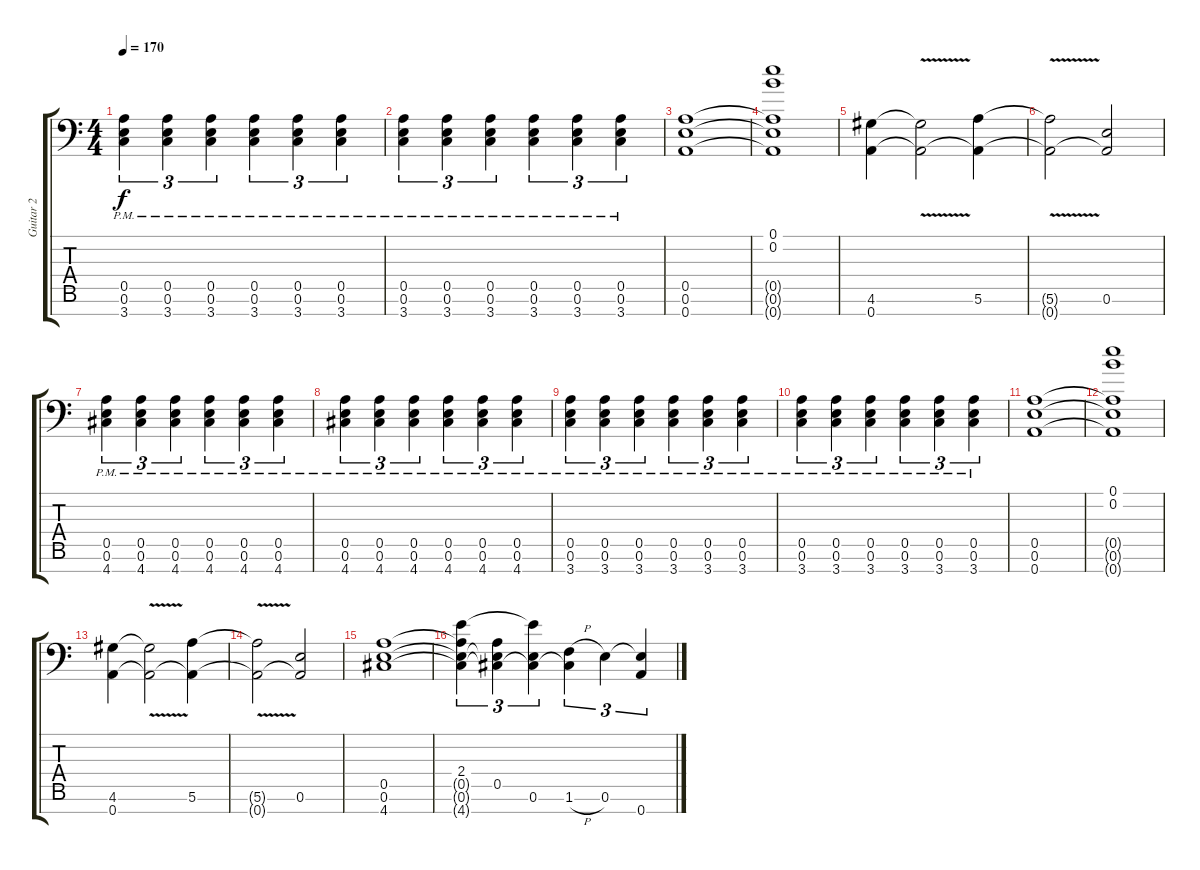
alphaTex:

\track ("Guitar 2" "Guitar 2") {instrument overdrivenguitar}
\staff {score tabs}
\tuning (E4 B3 G3 D3 A2 E2 A1) {hide}
\ts (4 4)
\tempo 170
\clef f4
\ks c
(0.5{pm} 0.6{pm} 3.7{pm}).4{tu (3 2) dy f} (0.5{pm} 0.6{pm} 3.7{pm}).4{tu (3 2)} (0.5{pm} 0.6{pm} 3.7{pm}).4{tu (3 2)} (0.5{pm} 0.6{pm} 3.7{pm}).4{tu (3 2)} (0.5{pm} 0.6{pm} 3.7{pm}).4{tu (3 2)} (0.5{pm} 0.6{pm} 3.7{pm}).4{tu (3 2)} |
(0.5{pm} 0.6{pm} 3.7{pm}).4{tu (3 2)} (0.5{pm} 0.6{pm} 3.7{pm}).4{tu (3 2)} (0.5{pm} 0.6{pm} 3.7{pm}).4{tu (3 2)} (0.5{pm} 0.6{pm} 3.7{pm}).4{tu (3 2)} (0.5{pm} 0.6{pm} 3.7{pm}).4{tu (3 2)} (0.5{pm} 0.6{pm} 3.7{pm}).4{tu (3 2)} |
(0.5 0.6 0.7).1 |
(0.1 0.2 0.5{t} 0.6{t} 0.7{t}).1 |
(4.6 0.7).4 (4.6{v t} 0.7{t}).2 (5.6 0.7{t}).4 |
(5.6{v t} 0.7{t}).2 (0.6 0.7{t}).2 |
(0.5{pm} 0.6{pm} 4.7{pm}).4{tu (3 2)} (0.5{pm} 0.6{pm} 4.7{pm}).4{tu (3 2)} (0.5{pm} 0.6{pm} 4.7{pm}).4{tu (3 2)} (0.5{pm} 0.6{pm} 4.7{pm}).4{tu (3 2)} (0.5{pm} 0.6{pm} 4.7{pm}).4{tu (3 2)} (0.5{pm} 0.6{pm} 4.7{pm}).4{tu (3 2)} |
(0.5{pm} 0.6{pm} 4.7{pm}).4{tu (3 2)} (0.5{pm} 0.6{pm} 4.7{pm}).4{tu (3 2)} (0.5{pm} 0.6{pm} 4.7{pm}).4{tu (3 2)} (0.5{pm} 0.6{pm} 4.7{pm}).4{tu (3 2)} (0.5{pm} 0.6{pm} 4.7{pm}).4{tu (3 2)} (0.5{pm} 0.6{pm} 4.7{pm}).4{tu (3 2)} |
(0.5{pm} 0.6{pm} 3.7{pm}).4{tu (3 2)} (0.5{pm} 0.6{pm} 3.7{pm}).4{tu (3 2)} (0.5{pm} 0.6{pm} 3.7{pm}).4{tu (3 2)} (0.5{pm} 0.6{pm} 3.7{pm}).4{tu (3 2)} (0.5{pm} 0.6{pm} 3.7{pm}).4{tu (3 2)} (0.5{pm} 0.6{pm} 3.7{pm}).4{tu (3 2)} |
(0.5{pm} 0.6{pm} 3.7{pm}).4{tu (3 2)} (0.5{pm} 0.6{pm} 3.7{pm}).4{tu (3 2)} (0.5{pm} 0.6{pm} 3.7{pm}).4{tu (3 2)} (0.5{pm} 0.6{pm} 3.7{pm}).4{tu (3 2)} (0.5{pm} 0.6{pm} 3.7{pm}).4{tu (3 2)} (0.5{pm} 0.6{pm} 3.7{pm}).4{tu (3 2)} |
(0.5 0.6 0.7).1 |
(0.1 0.2 0.5{t} 0.6{t} 0.7{t}).1 |
(4.6 0.7).4 (4.6{v t} 0.7{t}).2 (5.6 0.7{t}).4 |
(5.6{v t} 0.7{t}).2 (0.6 0.7{t}).2 |
(0.5 0.6 4.7).1 |
(2.4 0.5{t} 0.6{t} 4.7{t}).4{tu (3 2)} (0.5 0.6{t} 4.7{t}).4{tu (3 2)} (2.4{t} 0.6 4.7{t}).4{tu (3 2)} (1.6{h} 4.7{t}).4{tu (3 2)} 0.6.4{tu (3 2)} (0.6{t} 0.7).4{tu (3 2)}
